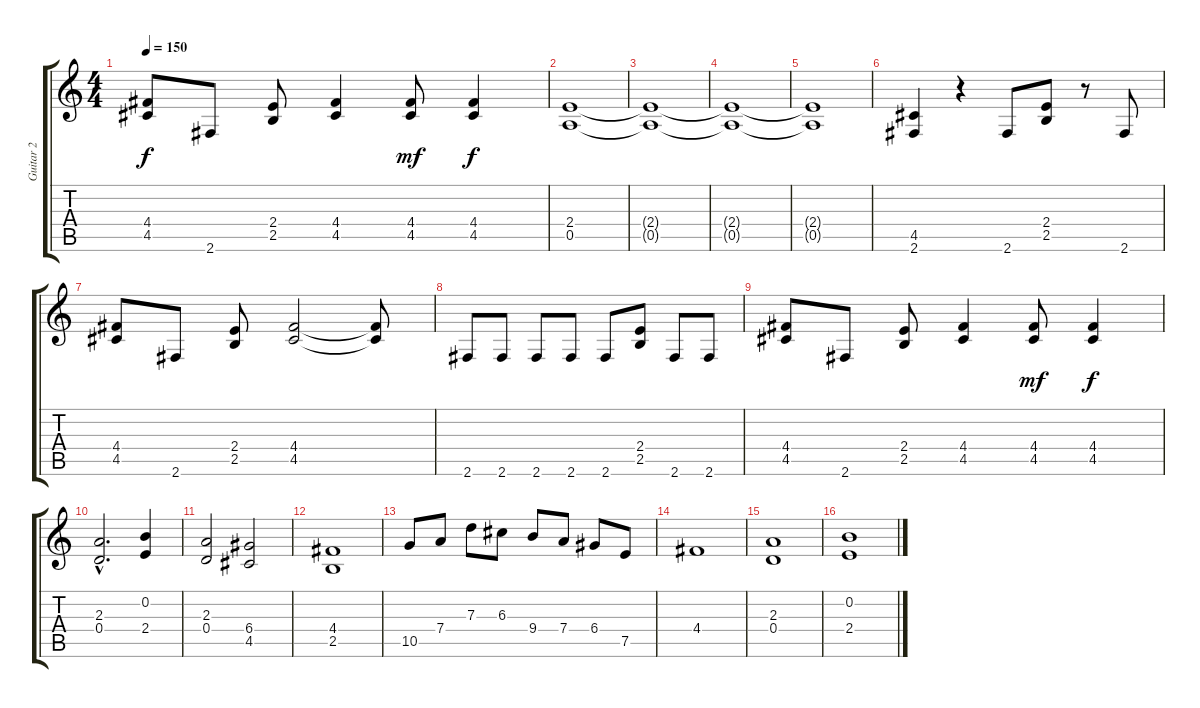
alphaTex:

\track ("Guitar 2" "Guitar 2") {instrument overdrivenguitar}
\staff {score tabs}
\tuning (E4 B3 G3 D3 A2 E2) {hide}
\ts (4 4)
\tempo 150
\clef g2
\ks c
(4.4 4.5).8{dy f} 2.6.8 (2.4 2.5).8 (4.4 4.5).4 (4.4 4.5).8{dy mf} (4.4 4.5).4{dy f} |
(2.4 0.5).1 |
(2.4{t} 0.5{t}).1 |
(2.4{t} 0.5{t}).1 |
(2.4{t} 0.5{t}).1 |
(4.5 2.6).4 r.4 2.6.8 (2.4 2.5).8 r.8 2.6.8 |
(4.4 4.5).8 2.6.8 (2.4 2.5).8 (4.4 4.5).2 (4.4{t} 4.5{t}).8 |
2.6.8 2.6.8 2.6.8 2.6.8 2.6.8 (2.4 2.5).8 2.6.8 2.6.8 |
(4.4 4.5).8 2.6.8 (2.4 2.5).8 (4.4 4.5).4 (4.4 4.5).8{dy mf} (4.4 4.5).4{dy f} |
(2.3{hac} 0.4{hac}).2{d} (0.2 2.4).4 |
(2.3 0.4).2 (6.4 4.5).2 |
(4.4 2.5).1 |
10.5.8 7.4.8 7.3.8 6.3.8 9.4.8 7.4.8 6.4.8 7.5.8 |
4.4.1 |
(2.3 0.4).1 |
(0.2 2.4).1
